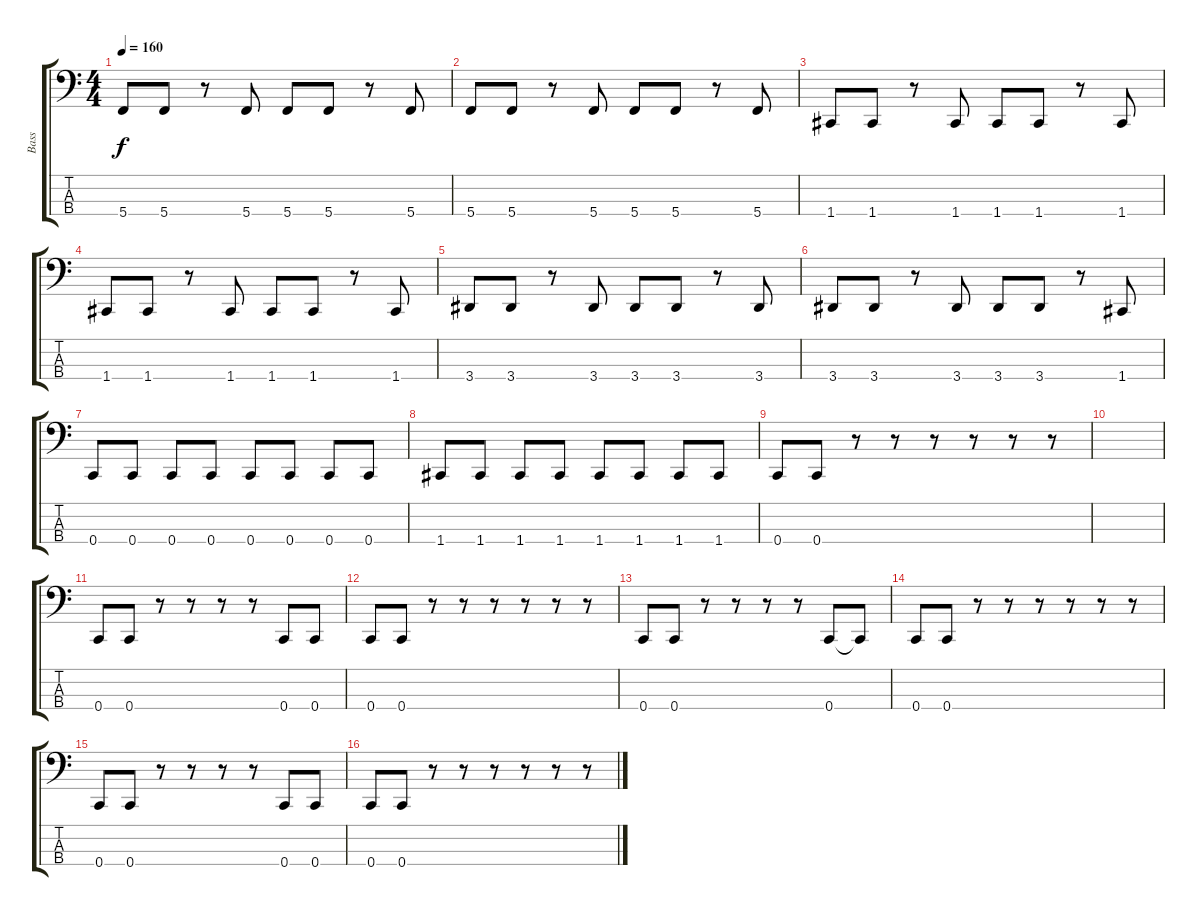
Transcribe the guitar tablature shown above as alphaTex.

\track ("Bass" "Bass") {instrument electricbassfinger}
\staff {score tabs}
\tuning (F2 C2 G1 C1) {hide}
\ts (4 4)
\tempo 160
\clef f4
\ks c
5.4.8{dy f} 5.4.8 r.8 5.4.8 5.4.8 5.4.8 r.8 5.4.8 |
5.4.8 5.4.8 r.8 5.4.8 5.4.8 5.4.8 r.8 5.4.8 |
1.4.8 1.4.8 r.8 1.4.8 1.4.8 1.4.8 r.8 1.4.8 |
1.4.8 1.4.8 r.8 1.4.8 1.4.8 1.4.8 r.8 1.4.8 |
3.4.8 3.4.8 r.8 3.4.8 3.4.8 3.4.8 r.8 3.4.8 |
3.4.8 3.4.8 r.8 3.4.8 3.4.8 3.4.8 r.8 1.4.8 |
0.4.8 0.4.8 0.4.8 0.4.8 0.4.8 0.4.8 0.4.8 0.4.8 |
1.4.8 1.4.8 1.4.8 1.4.8 1.4.8 1.4.8 1.4.8 1.4.8 |
0.4.8 0.4.8 r.8 r.8 r.8 r.8 r.8 r.8 |
|
0.4.8 0.4.8 r.8 r.8 r.8 r.8 0.4.8 0.4.8 |
0.4.8 0.4.8 r.8 r.8 r.8 r.8 r.8 r.8 |
0.4.8 0.4.8 r.8 r.8 r.8 r.8 0.4.8 0.4{t}.8 |
0.4.8 0.4.8 r.8 r.8 r.8 r.8 r.8 r.8 |
0.4.8 0.4.8 r.8 r.8 r.8 r.8 0.4.8 0.4.8 |
0.4.8 0.4.8 r.8 r.8 r.8 r.8 r.8 r.8
